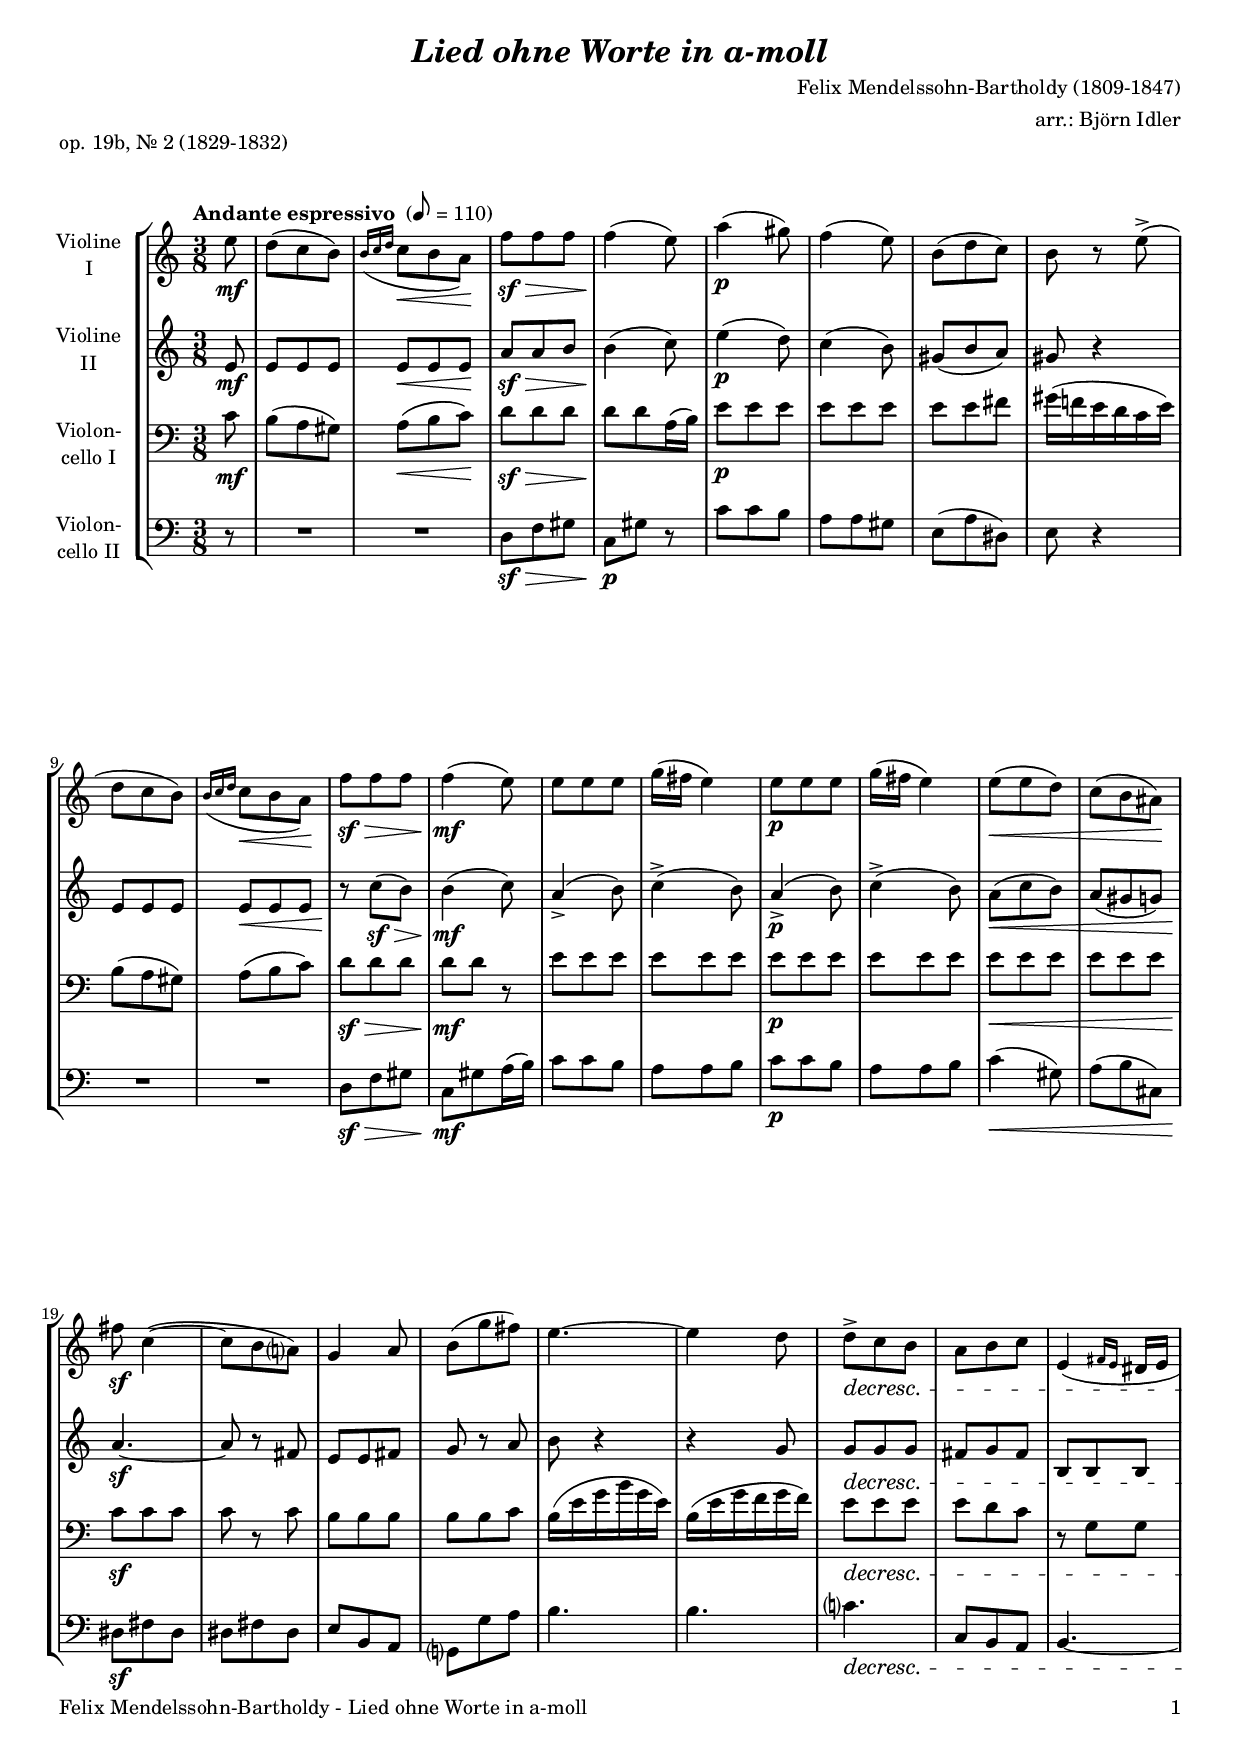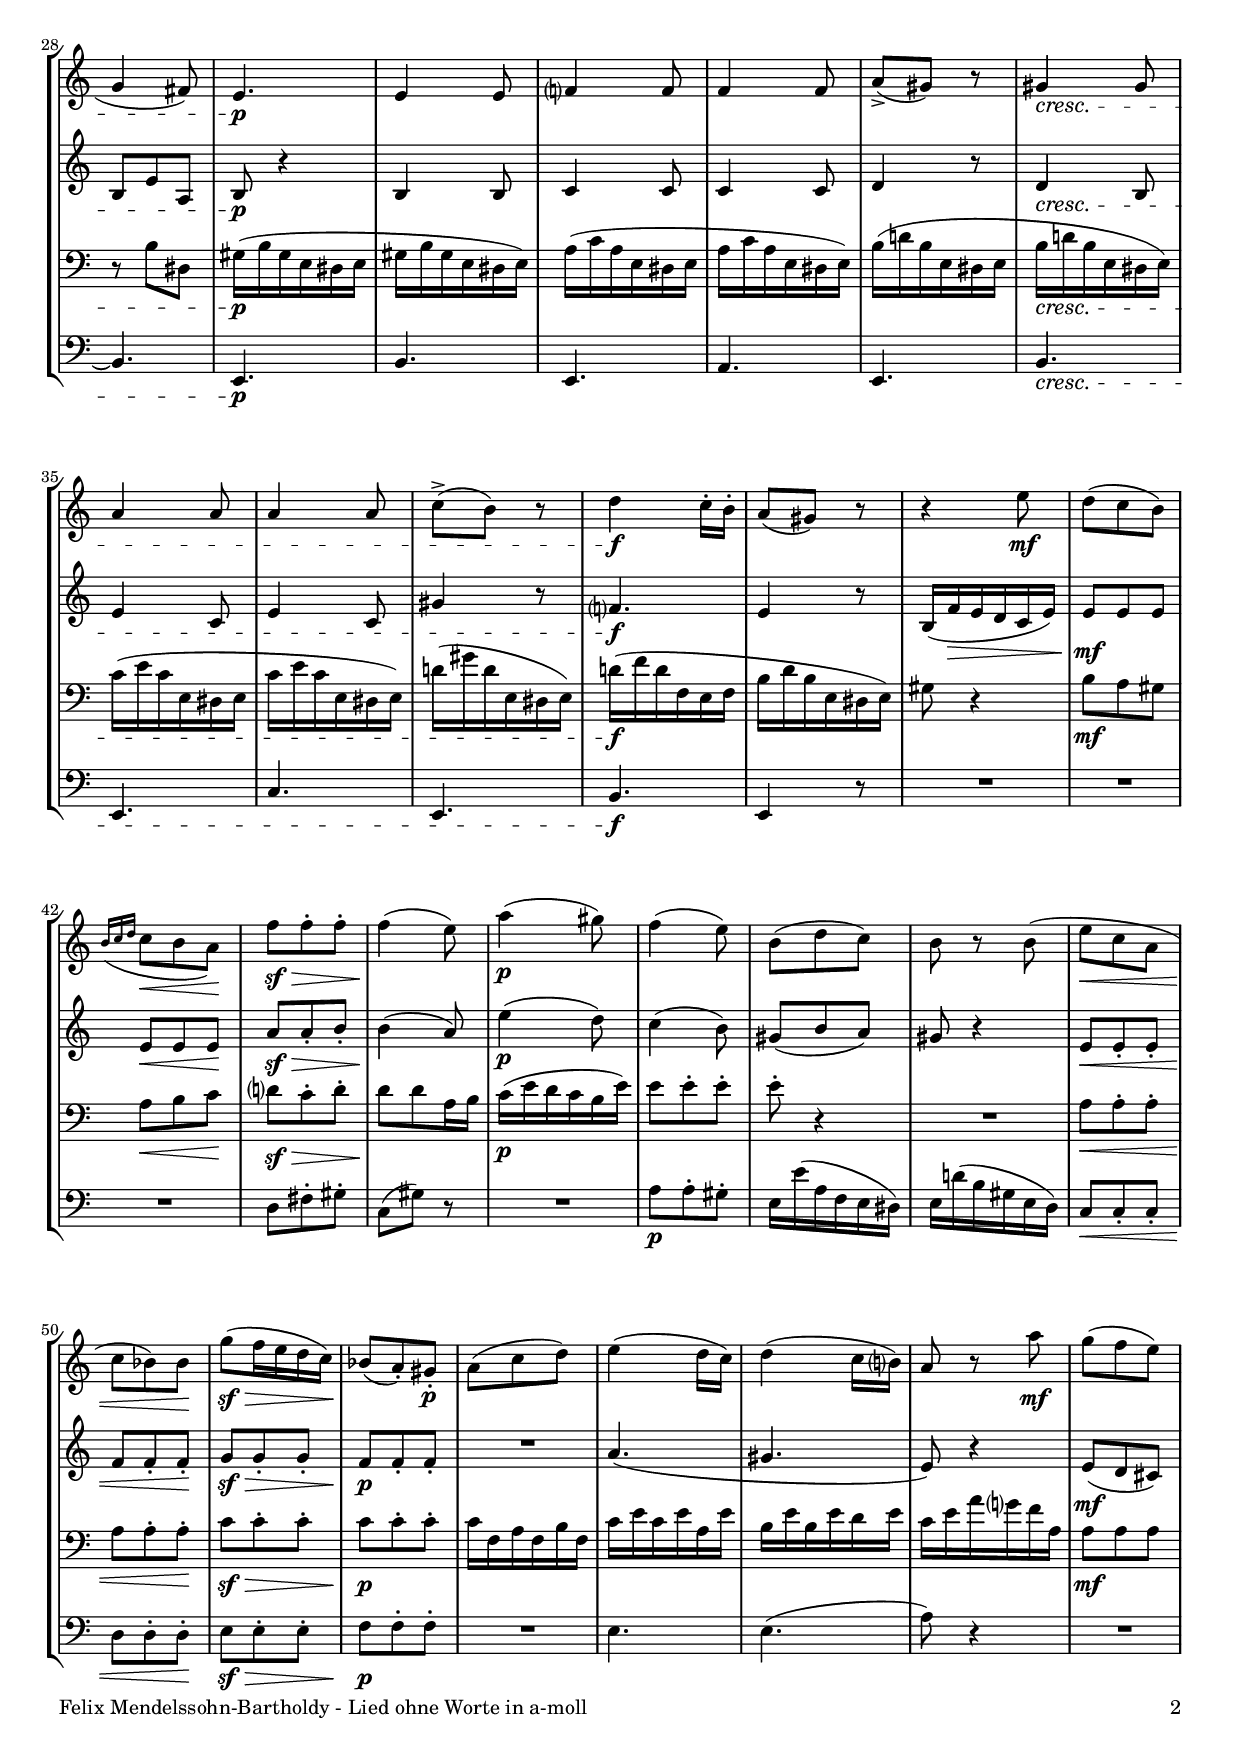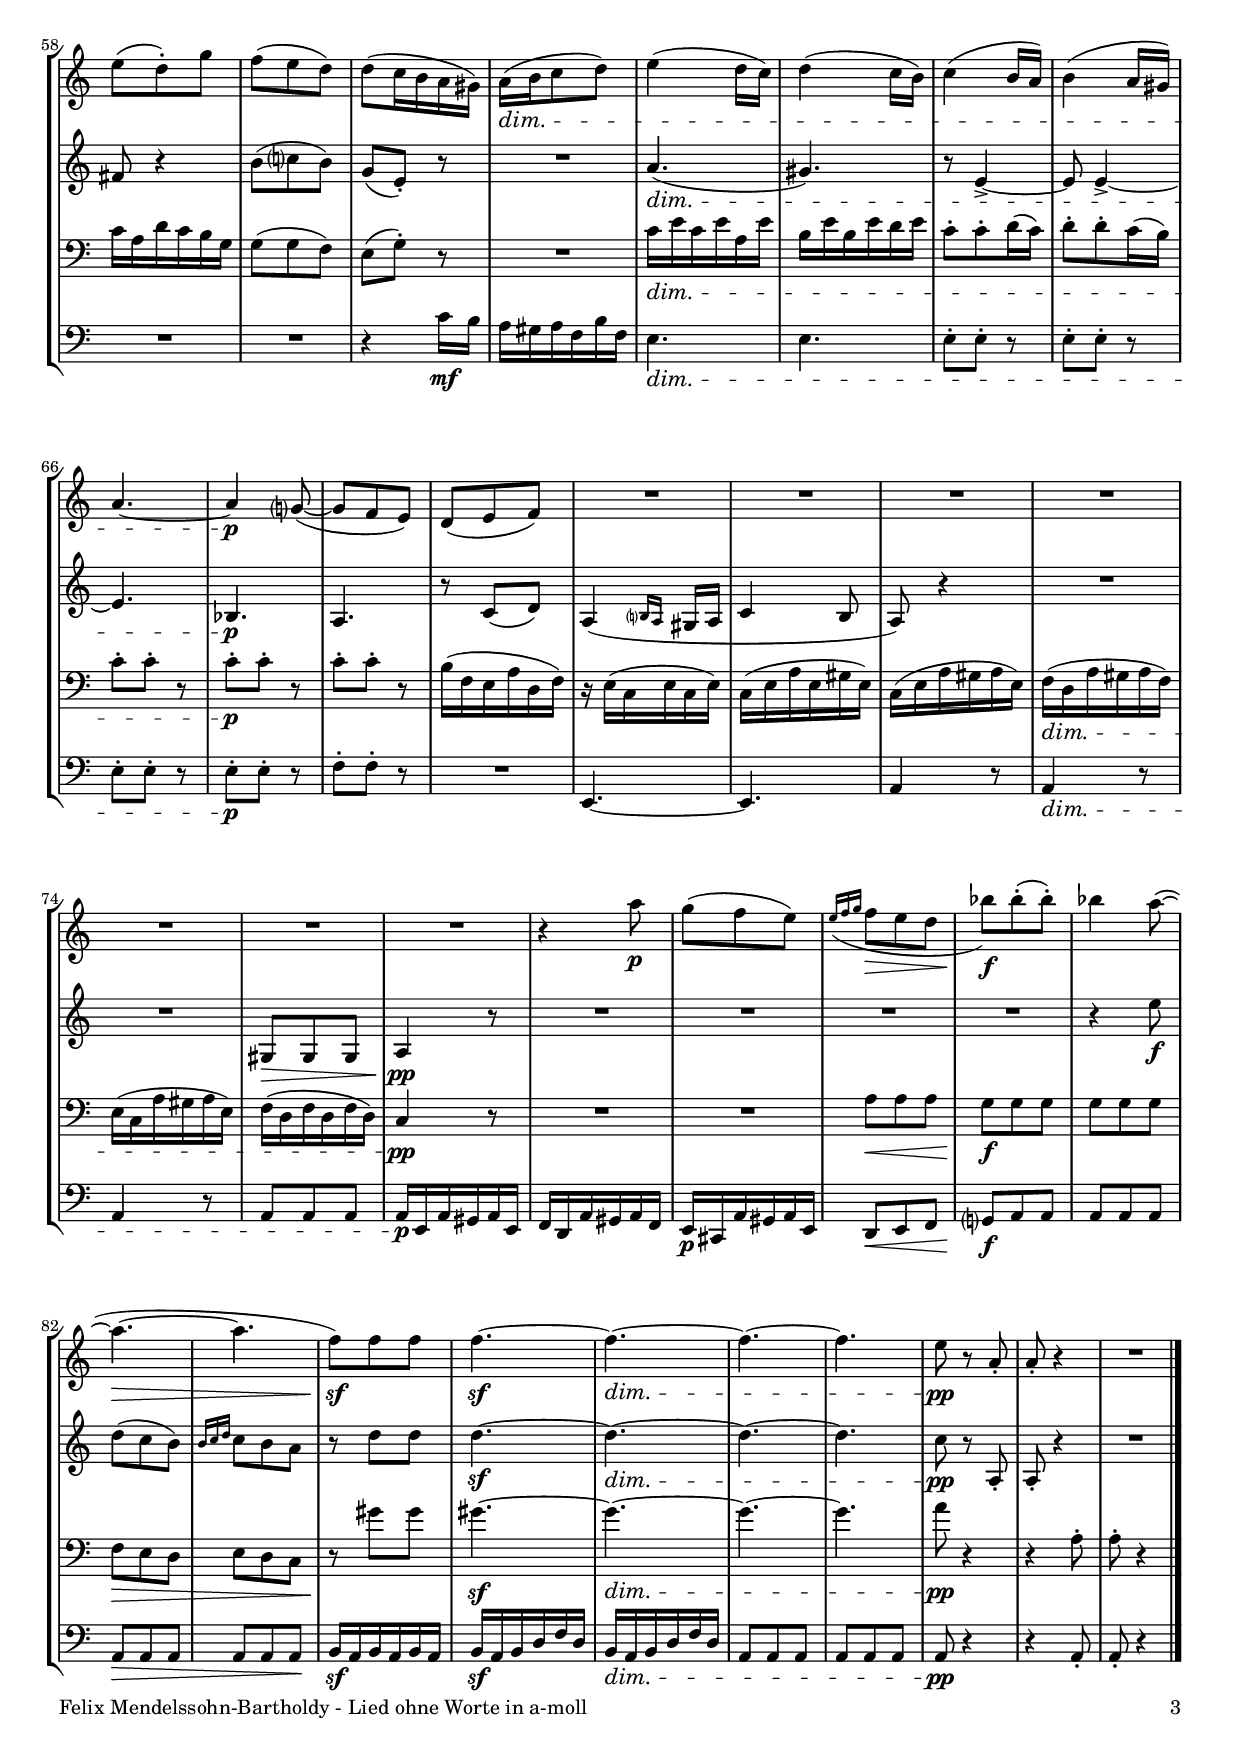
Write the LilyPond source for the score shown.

\version "2.20.2"
\include "deutsch.ly"

#(set-global-staff-size 17.5)

\header {
  title     = \markup \bold \italic "Lied ohne Worte in a-moll"
  composer  = "Felix Mendelssohn-Bartholdy (1809-1847)"
  arranger  = "arr.: Björn Idler"
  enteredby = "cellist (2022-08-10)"
  piece     = "op. 19b, Nr. 2 (1829-1832)"
}

voiceconsts = {
  \key a \minor
  \time 3/8
  \clef "treble"
  \numericTimeSignature
  \compressEmptyMeasures
  % Set default beaming for all staves
  \set Timing.beamExceptions = #'()
  \set Timing.baseMoment     = #(ly:make-moment 1 2)
  \set Timing.beatStructure  = #'(1 1)
  \tempo "Andante espressivo " 8=110
}

micl = "clarinet"
mifl = "flute"
miob = "oboe"
mifh = "french horn"
misx = "tenor sax"
mist = "string ensemble 1"
mivl = "violin"
miba = "cello"
mipz = "pizzicato strings"

va = \relative c'' {
  \voiceconsts

  \partial 8 e8\mf
  d( c h)
  \grace { h16([ c d] } c8\< h a)\!
  f'\sf\> f f
  f4(\! e8)
  a4(\p gis8)
  f4( e8)
  h( d c)
  h r e(->
  d c h)
  \grace { h16([ c d] } c8\< h a)\!

  f'\sf\> f f
  f4(\!\mf e8)
  e e e
  g16( fis e4)
  e8\p e e
  g16( fis e4)
  e8(\< e d)
  c( h ais)\!
  fis'\sf c4(~
  c8 h a?)
  g4 a8

  h( g' fis)
  e4.~
  e4 d8
  d->\decresc c h
  a h c
  \afterGrace e,4( { fis16[ e] } dis e
  g4 fis8)
  e4.\p
  e4 e8
  f?4 f8
  f4 f8

  a(-> gis) r
  gis4\cresc gis8
  a4 a8
  a4 a8
  c(-> h) r
  d4\f c16-. h-.
  a8( gis) r
  r4 e'8\mf
  d( c h)
  \grace { h16([ c d] } c8\< h a)\!
  f'\sf\>  f-. f-.

  f4(\! e8)
  a4(\p gis8)
  f4( e8)
  h( d c)
  h r h(
  e\< c a
  c b) b\!
  g'(\sf\> f16 e d c)
  b8(\! a)-. gis-.\p
  a( c d)
  e4( d16 c)

  d4( c16 h?)
  a8 r a'\mf
  g( f e)
  e( d)-. g
  f( e d)
  d( c16 h a gis)
  a(\dim h c8 d)
  e4( d16 c)
  d4( c16 h)
  c4( h16 a)
  h4( a16 gis)

  a4.~
  a4\p g?8(~
  g f e)
  d( e f)
  R4.*7
  r4 a'8\p
  g( f e)
  \grace { e16([ f g] } f8\> e d
  b')\!\f b(-. b)-.
  b4 a8(~
  a4.~\>
  a

  f8)\!\sf f f
  f4.~\sf
  f~\dim
  f~
  f
  e8\pp r a,-.
  a-. r4
  R4. \bar "|."
}

vb = \relative c' {
  \voiceconsts

  \partial 8 e8\mf
  e e e
  e\< e e\!
  a\sf\> a h
  h4(\! c8)
  e4(\p d8)
  c4( h8)
  gis( h a)
  gis r4
  e8 e e
  e\< e e

  r\! c'(\sf\> h)
  h4(\!\mf c8)
  a4(-> h8)
  c4(-> h8)
  a4(->\p h8)
  c4(-> h8)
  a(\< c h)
  a( gis g)
  a4.~\!\sf
  a8 r fis
  e e fis

  g r a
  h r4
  r g8
  g\decresc g g
  fis g fis
  h, h h
  h e a,
  h\p r4
  h h8
  c4 c8

  c4 c8
  d4 r8
  d4\cresc h8
  e4 c8
  e4 c8
  gis'4 r8
  f?4.\f
  e4 r8
  h16( f'\> e d c e)
  e8\!\mf e e
  e\< e e\!
  a\sf\> a-. h-.

  h4(\! a8)
  e'4(\p d8)
  c4( h8)
  gis( h a)
  gis r4
  e8\< e-. e-.
  f f-. f-.\!
  g\sf\> g-. g-.
  f\!\p f-. f-.
  R4.
  a(
  gis

  e8) r4
  e8(\mf d cis)
  fis r4
  h8( c? h)
  g( e)-. r
  R4.
  a(\dim
  gis)
  r8 e4~->
  e8 e4~->
  e4.
  b\p a

  r8 c( d)
  \afterGrace a4( { h?16[ a] } gis a
  c4 h8
  a) r4
  R4.*2
  gis8\> gis gis
  a4\!\pp r8
  R4.*4
  r4 e''8\f
  d( c h)

  \grace { h16[ c d] } c8 h a
  r\! d d
  d4.~\sf
  d~\dim
  d~
  d

  c8\pp r a,-.
  a-. r4
  R4. \bar "|."
}

vc = \relative c' {
  \voiceconsts
  \clef "bass"
  
  \partial 8 c8\mf
  h( a gis)
  a(\< h c)\!
  d\sf\> d d
  d\! d a16( h)
  e8\p e e
  e e e
  e e fis
  gis16( f! e d c e)

  h8( a gis)
  a( h c)
  d\sf\> d d
  d\!\mf d r
  e e e
  e e e
  e\p e e
  e e e
  e\< e e
  e e e
  
  c\!\sf c c
  c r c
  h h h
  h h c
  h16( e g h g e)
  h( e g f g f)
  e8\decresc e e
  e d c
  r g g

  r h dis,
  gis16(\p h gis e dis e
  gis h gis e dis e)
  a( c a e dis e
  a c a e dis e)
  h'( d! h e, dis e
  h'\cresc d! h e, dis e)

  c'( e c e, dis e
  c' e c e, dis e)
  d'!( gis d e, dis e)
  d'!(\!\f f d f, e f
  h d h e, dis e)
  gis8 r4
  h8\mf a gis

  a\< h c\!
  d?\sf\> c-. d-.
  d\! d a16 h
  c(\p e d c h e)
  e8 e-. e-.
  e-. r4
  R4.
  a,8\< a-. a-.
  a a-. a-.\!
  c\sf\> c-. c-.

  c\!\p c-. c-.
  c16 f, a f h f
  c' e c e a, e'
  h e h e d e
  c e a g? f a,
  a8\mf a a
  c16 a d c h g
  g8( g f)

  e( g)-. r
  R4.
  c16\dim e c e a, e'
  h e h e d e
  c8-. c-. d16( c)
  d8-. d-. c16( h)
  c8-. c-. r
  c-.\p c-. r
  c-. c-. r

  h16( f e a d, f)
  r e( c e c e)
  c( e a e gis e)
  c( e a gis a e)
  f(\dim d a' gis a f)
  e( c a' gis a e)
  f( d f d f d)

  c4\pp r8
  R4.*2
  a'8\< a a
  g\!\f g g
  g g g
  f\> e d
  e d c
  r\! gis'' gis
  gis4.~\sf
  gis~\dim
  gis~
  gis
  a8\pp r4

  r a,8-.
  a-. r4 \bar "|."
}

vd = \relative c {
  \voiceconsts
  \clef "bass"
  
  \partial 8 r8
  R4.*2
  d8\sf\> f gis
  c,\!\p gis' r
  c c h
  a a gis
  e( a dis,)
  e r4
  R4.*2
  d8\sf\> f gis

  c,\!\mf gis' a16( h)
  c8 c h
  a a h
  c\p c h
  a a h
  c4(\< gis8)
  a( h cis,)
  dis\!\sf fis dis
  dis fis dis
  e h a

  g? g' a
  h4.
  h
  c?\decresc
  c,8 h a
  h4.~
  h
  e,\p
  h'
  e,
  a
  e
  h'\cresc
  e,
  c'
  e,

  h'\f
  e,4 r8
  R4.*3
  d'8 fis-. gis-.
  c,( gis') r
  R4.
  a8\p a-. gis-.
  e16 e'( a, f e dis)
  e d'!( h gis e d)
  c8\< c-. c-.

  d d-. d-.\!
  e\sf\> e-. e-.
  f\!\p f-. f-.
  R4.
  e
  e(
  a8) r4
  R4.*3
  r4 c16\mf h
  a gis a f h f
  e4.\dim
  e

  e8-. e-. r
  e-. e-. r
  e-. e-. r
  e-.\p e-. r
  f-. f-. r
  R4.
  e,~
  e
  a4 r8
  a4\dim r8
  a4 r8
  a a a

  a16\p e a gis a e
  f d a' gis a f
  e\p cis a' gis a e
  d8\< e f
  g?\!\f a a
  a a a
  a\> a a
  a a a\!

  h16\sf a h a h a
  h\sf a h d f d
  h\dim a h d f d
  a8 a a
  a a a
  a\pp r4
  r a8-.
  a-. r4 \bar "|."
}


music = \new StaffGroup <<
      \new Staff {
	\set Staff.midiInstrument = \mivl
	\set Staff.instrumentName = \markup \center-column { "Violine" "I" }
	\transpose a a { \va }
      }

      \new Staff {
	\set Staff.midiInstrument = \mivl
	\set Staff.instrumentName = \markup \center-column { "Violine" "II" }
	\transpose a a { \vb }
      }

      \new Staff {
	\set Staff.midiInstrument = \miba
	\set Staff.instrumentName = \markup \center-column { "Violon-" "cello I" }
	\transpose a a { \vc }
      }

      \new Staff {
	\set Staff.midiInstrument = \miba
	\set Staff.instrumentName = \markup \center-column { "Violon-" "cello II" }
	\transpose a a { \vd }
      }
>>

\book {
   \paper {
    print-page-number = ##t
    print-first-page-number = ##t
    ragged-last-bottom = ##f
    oddHeaderMarkup = \markup \null
    evenHeaderMarkup = \markup \null
    oddFooterMarkup = \markup {
      \fill-line {
        \on-the-fly #print-page-number-check-first
        "Felix Mendelssohn-Bartholdy - Lied ohne Worte in a-moll" \fromproperty #'page:page-number-string
      }
    }
    evenFooterMarkup = \oddFooterMarkup
  } \score {
    \music
    \layout {}
  }

  \score {
    \unfoldRepeats \music

    \midi {
      \context {
        \Score
      }
    }
  }
}